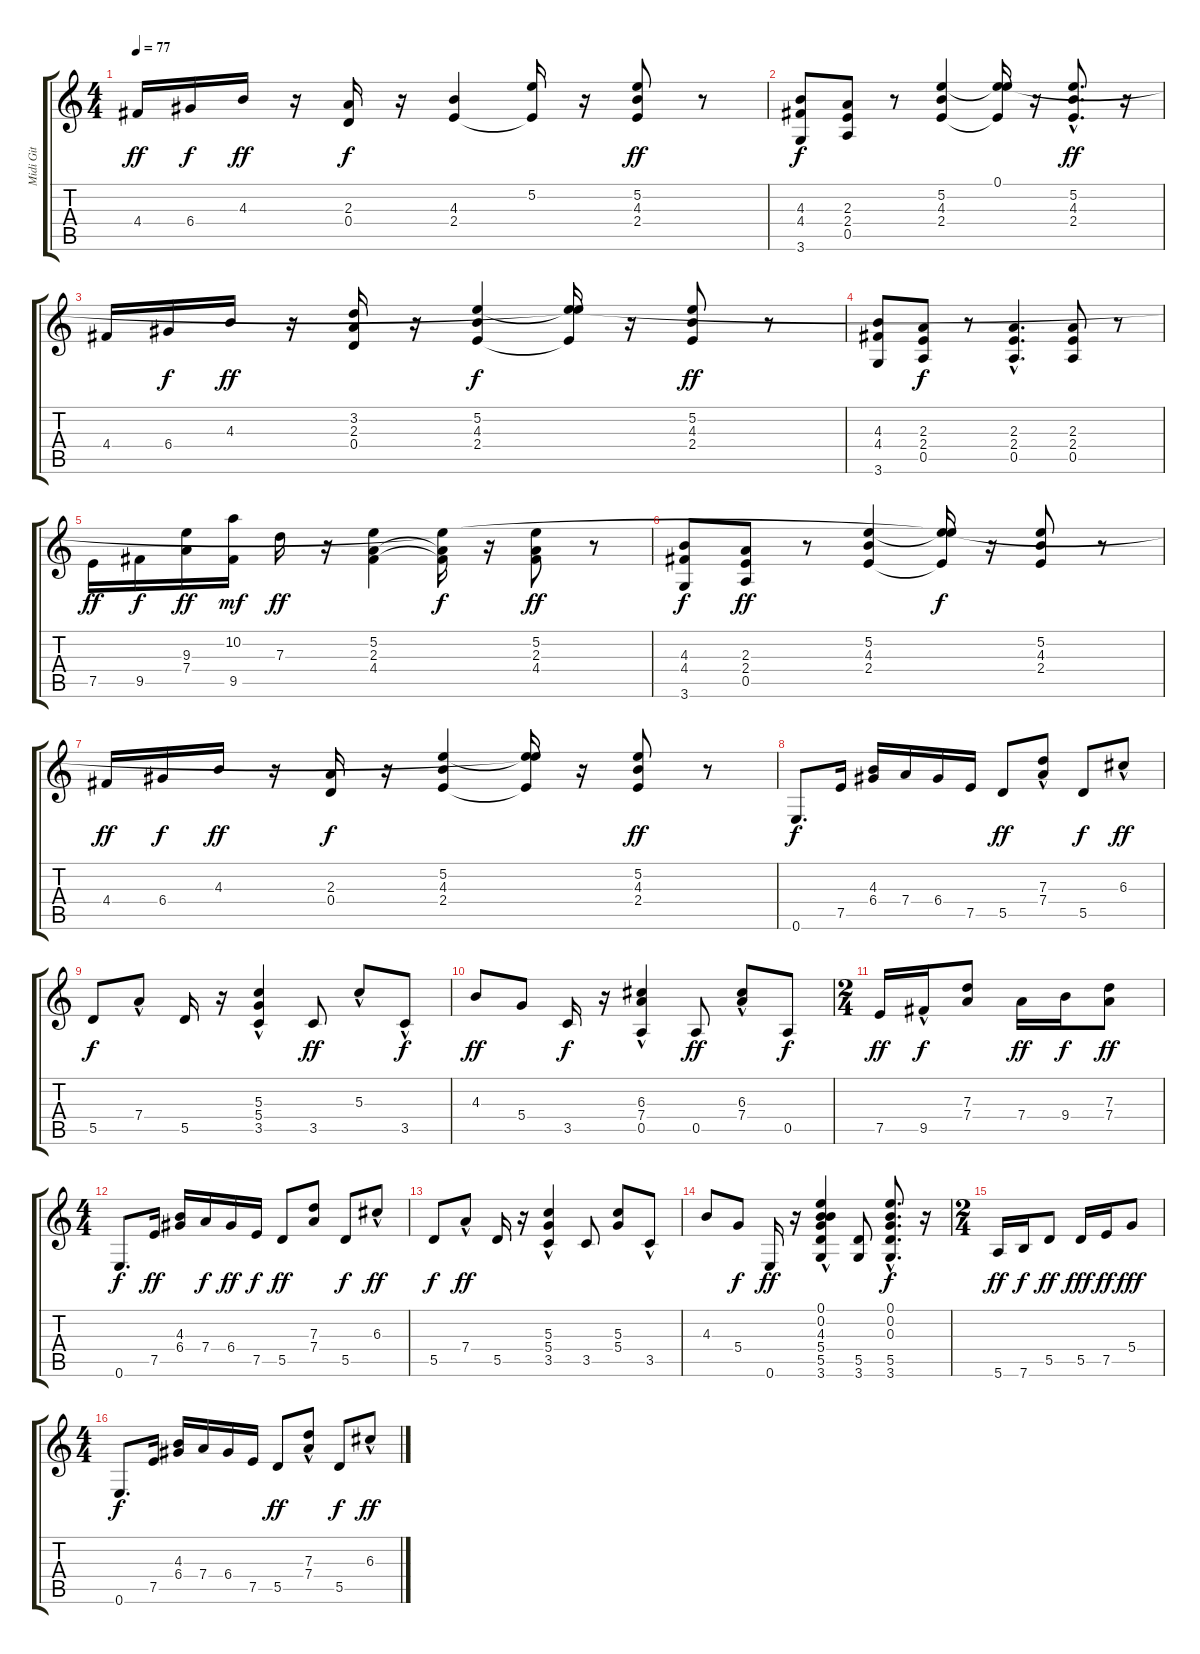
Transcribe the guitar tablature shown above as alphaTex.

\track ("Midi Git" "Midi Git") {instrument electricguitarclean}
\staff {score tabs}
\tuning (E4 B3 G3 D3 A2 E2) {hide}
\ts (4 4)
\tempo 77
\clef g2
\ks c
4.4.16{dy ff} 6.4.16{dy f} 4.3.16{dy ff} r.16 (2.3 0.4).16{dy f} r.16 (4.3 2.4).4 (5.2{t} 2.4{t}).16 r.16 (5.2 4.3 2.4).8{dy ff} r.8 |
(4.3 4.4 3.6).8{dy f} (2.3 2.4 0.5).8 r.8 (5.2 4.3 2.4).4 (0.1{t} 5.2{t} 2.4{t}).16 r.16 (5.2{hac} 4.3{hac} 2.4{hac}).8{d dy ff} r.16 |
4.4.16 6.4.16{dy f} 4.3.16{dy ff} r.16 (3.2 2.3 0.4).16 r.16 (5.2 4.3 2.4).4{dy f} (0.1{t} 5.2{t} 2.4{t}).16 r.16 (5.2 4.3 2.4).8{dy ff} r.8 |
(4.3 4.4 3.6).8 (2.3 2.4 0.5).8{dy f} r.8 (2.3{hac} 2.4{hac} 0.5{hac}).4{d} (2.3 2.4 0.5).8 r.8 |
7.5.16{dy ff} 9.5.16{dy f} (9.3 7.4).16{dy ff} (10.2 9.5).16{dy mf} 7.3.16{dy ff} r.16 (5.2 2.3 4.4).4 (0.1{t} 2.3{t} 4.4{t}).16{dy f} r.16 (5.2 2.3 4.4).8{dy ff} r.8 |
(4.3 4.4 3.6).8{dy f} (2.3 2.4 0.5).8{dy ff} r.8 (5.2 4.3 2.4).4 (0.1{t} 5.2{t} 2.4{t}).16{dy f} r.16 (5.2 4.3 2.4).8 r.8 |
4.4.16{dy ff} 6.4.16{dy f} 4.3.16{dy ff} r.16 (2.3 0.4).16{dy f} r.16 (5.2 4.3 2.4).4 (0.1{t} 5.2{t} 2.4{t}).16 r.16 (5.2 4.3 2.4).8{dy ff} r.8 |
0.6.8{d dy f} 7.5.16 (4.3 6.4).16 7.4.16 6.4.16 7.5.16 5.5.8{dy ff} (7.3{hac} 7.4).8 5.5.8{dy f} 6.3{hac}.8{dy ff} |
5.5.8{dy f} 7.4{hac}.8 5.5.16 r.16 (5.3{hac} 5.4{hac} 3.5).4 3.5.8{dy ff} 5.3{hac}.8 3.5{hac}.8{dy f} |
4.3.8{dy ff} 5.4.8 3.5.16{dy f} r.16 (6.3 7.4{hac} 0.5).4 0.5.8{dy ff} (6.3{hac} 7.4{hac}).8 0.5.8{dy f} |
\ts (2 4)
7.5.16{dy ff} 9.5{hac}.16{dy f} (7.3 7.4).8 7.4.16{dy ff} 9.4.16{dy f} (7.3 7.4).8{dy ff} |
\ts (4 4)
0.6.8{d dy f} 7.5.16{dy ff} (4.3 6.4).16 7.4.16{dy f} 6.4.16{dy ff} 7.5.16{dy f} 5.5.8{dy ff} (7.3 7.4).8 5.5.8{dy f} 6.3{hac}.8{dy ff} |
5.5.8{dy f} 7.4{hac}.8{dy ff} 5.5.16 r.16 (5.3{hac} 5.4{hac} 3.5).4 3.5.8 (5.3 5.4).8 3.5{hac}.8 |
4.3.8 5.4.8{dy f} 0.6.16{dy ff} r.16 (0.1{hac} 0.2{hac} 4.3{hac} 5.4{hac} 5.5 3.6).4 (5.5 3.6).8 (0.1{hac} 0.2{hac} 0.3{hac} 5.5{hac} 3.6{hac}).8{d dy f} r.16 |
\ts (2 4)
5.6.16{dy ff} 7.6.16{dy f} 5.5.8{dy ff} 5.5.16{dy fff} 7.5.16{dy ff} 5.4.8{dy fff} |
\ts (4 4)
0.6.8{d dy f} 7.5.16 (4.3 6.4).16 7.4.16 6.4.16 7.5.16 5.5.8{dy ff} (7.3{hac} 7.4).8 5.5.8{dy f} 6.3{hac}.8{dy ff}
